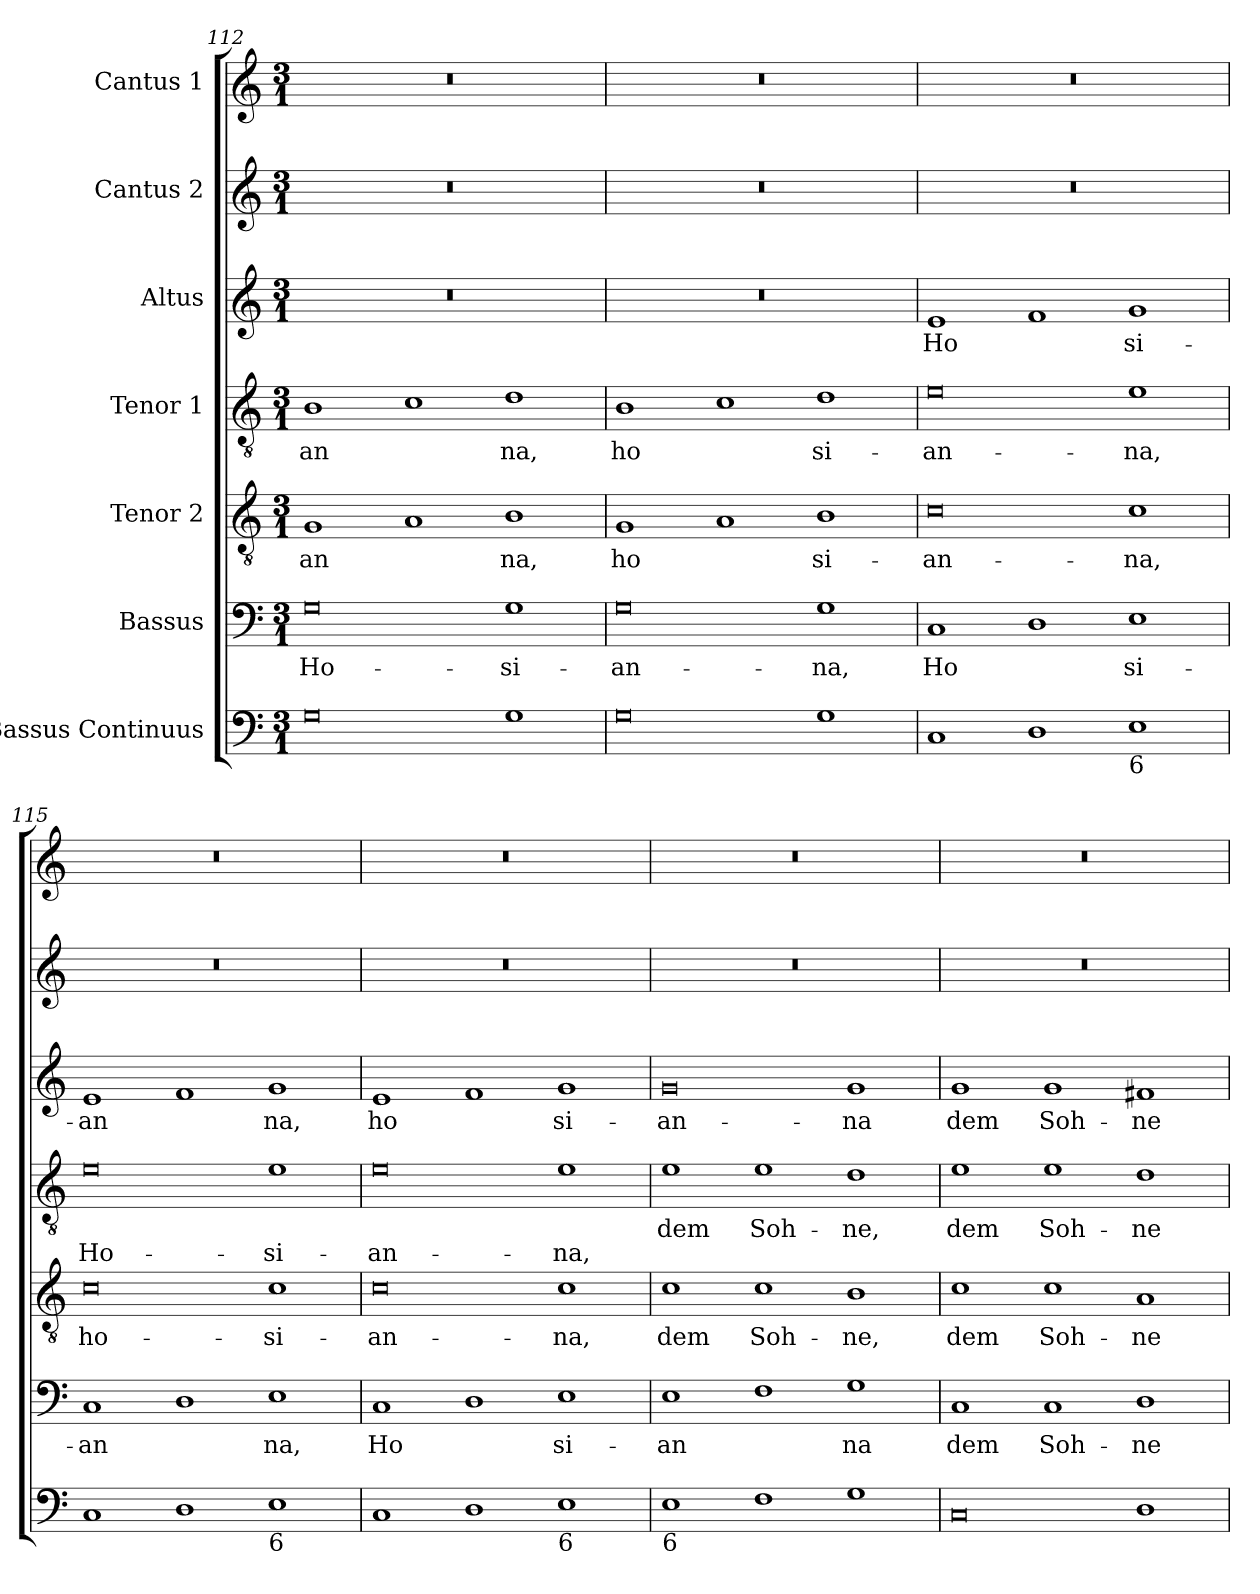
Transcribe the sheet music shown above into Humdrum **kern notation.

**kern	**kern	**text	**kern	**text	**kern	**text	**text	**kern	**text	**kern	**kern
*part7	*part6	*part6	*part5	*part5	*part4	*part4	*part4	*part3	*part3	*part2	*part1
*staff7	*staff6	*staff6	*staff5	*staff5	*staff4	*staff4	*staff4	*staff3	*staff3	*staff2	*staff1
*I"Bassus Continuus	*I"Bassus	*	*I"Tenor 2	*	*I"Tenor 1	*	*	*I"Altus	*	*I"Cantus 2	*I"Cantus 1
*clefF4	*clefF4	*	*clefGv2	*	*clefGv2	*	*	*clefG2	*	*clefG2	*clefG2
*k[]	*k[]	*	*k[]	*	*k[]	*	*	*k[]	*	*k[]	*k[]
*C:	*C:	*	*C:	*	*C:	*	*	*C:	*	*C:	*C:
*M3/1	*M3/1	*	*M3/1	*	*M3/1	*	*	*M3/1	*	*M3/1	*M3/1
=112	=112	=112	=112	=112	=112	=112	=112	=112	=112	=112	=112
!	!	!LO:LY:b	!	!LO:LY:b	!	!LO:LY:b	!	!	!	!	!
0G	0G	Ho-	1G	-an	1B	-an	.	0.r	.	0.r	0.r
!	!	!	!	!LO:LY:b	!	!LO:LY:b	!	!	!	!	!
.	.	.	1A	-	1c	-	.	.	.	.	.
!	!	!LO:LY:b	!	!LO:LY:b	!	!LO:LY:b	!	!	!	!	!
1G	1G	-si-	1B	na,	1d	na,	.	.	.	.	.
=113	=113	=113	=113	=113	=113	=113	=113	=113	=113	=113	=113
!	!	!LO:LY:b	!	!LO:LY:b	!	!LO:LY:b	!	!	!	!	!
0G	0G	-an-	1G	ho	1B	ho	.	0.r	.	0.r	0.r
!	!	!	!	!LO:LY:b	!	!LO:LY:b	!	!	!	!	!
.	.	.	1A	-	1c	-	.	.	.	.	.
!	!	!LO:LY:b	!	!LO:LY:b	!	!LO:LY:b	!	!	!	!	!
1G	1G	-na,	1B	si-	1d	si-	.	.	.	.	.
=114	=114	=114	=114	=114	=114	=114	=114	=114	=114	=114	=114
!	!	!LO:LY:b	!	!LO:LY:b	!	!LO:LY:b	!	!	!LO:LY:b	!	!
1C	1C	Ho	0c	-an-	0e	-an-	.	1e	Ho	0.r	0.r
!	!	!LO:LY:b	!	!	!	!	!	!	!LO:LY:b	!	!
1D	1D	-	.	.	.	.	.	1f	-	.	.
!LO:TX:b:t=6	!	!	!	!	!	!	!	!	!	!	!
!	!	!LO:LY:b	!	!LO:LY:b	!	!LO:LY:b	!	!	!LO:LY:b	!	!
1E	1E	si-	1c	-na,	1e	-na,	.	1g	si-	.	.
=115	=115	=115	=115	=115	=115	=115	=115	=115	=115	=115	=115
!	!	!LO:LY:b	!	!LO:LY:b	!	!	!LO:LY:b	!	!LO:LY:b	!	!
1C	1C	-an	0c	ho-	0e	.	Ho-	1e	-an	0.r	0.r
!	!	!LO:LY:b	!	!	!	!	!	!	!LO:LY:b	!	!
1D	1D	-	.	.	.	.	.	1f	-	.	.
!LO:TX:b:t=6	!	!	!	!	!	!	!	!	!	!	!
!	!	!LO:LY:b	!	!LO:LY:b	!	!	!LO:LY:b	!	!LO:LY:b	!	!
1E	1E	na,	1c	-si-	1e	.	-si-	1g	na,	.	.
=116	=116	=116	=116	=116	=116	=116	=116	=116	=116	=116	=116
!	!	!LO:LY:b	!	!LO:LY:b	!	!	!LO:LY:b	!	!LO:LY:b	!	!
1C	1C	Ho	0c	-an-	0e	.	-an-	1e	ho	0.r	0.r
!	!	!LO:LY:b	!	!	!	!	!	!	!LO:LY:b	!	!
1D	1D	-	.	.	.	.	.	1f	-	.	.
!LO:TX:b:t=6	!	!	!	!	!	!	!	!	!	!	!
!	!	!LO:LY:b	!	!LO:LY:b	!	!	!LO:LY:b	!	!LO:LY:b	!	!
1E	1E	si-	1c	-na,	1e	.	-na,	1g	si-	.	.
=117	=117	=117	=117	=117	=117	=117	=117	=117	=117	=117	=117
!LO:TX:b:t=6	!	!	!	!	!	!	!	!	!	!	!
!	!	!LO:LY:b	!	!LO:LY:b	!	!LO:LY:b	!	!	!LO:LY:b	!	!
1E	1E	an	1c	dem	1e	dem	.	0g	an-	0.r	0.r
!	!	!LO:LY:b	!	!LO:LY:b	!	!LO:LY:b	!	!	!	!	!
1F	1F	-	1c	Soh-	1e	Soh-	.	.	.	.	.
!	!	!LO:LY:b	!	!LO:LY:b	!	!LO:LY:b	!	!	!LO:LY:b	!	!
1G	1G	na	1B	-ne,	1d	-ne,	.	1g	-na	.	.
=118	=118	=118	=118	=118	=118	=118	=118	=118	=118	=118	=118
!	!	!LO:LY:b	!	!LO:LY:b	!	!LO:LY:b	!	!	!LO:LY:b	!	!
0C	1C	dem	1c	dem	1e	dem	.	1g	dem	0.r	0.r
!	!	!LO:LY:b	!	!LO:LY:b	!	!LO:LY:b	!	!	!LO:LY:b	!	!
.	1C	Soh-	1c	Soh-	1e	Soh-	.	1g	Soh-	.	.
!	!	!LO:LY:b	!	!LO:LY:b	!	!LO:LY:b	!	!	!LO:LY:b	!	!
1D	1D	-ne	1A	-ne	1d	-ne	.	1f#X	-ne	.	.
=	=	=	=	=	=	=	=	=	=	=	=
*-	*-	*-	*-	*-	*-	*-	*-	*-	*-	*-	*-
